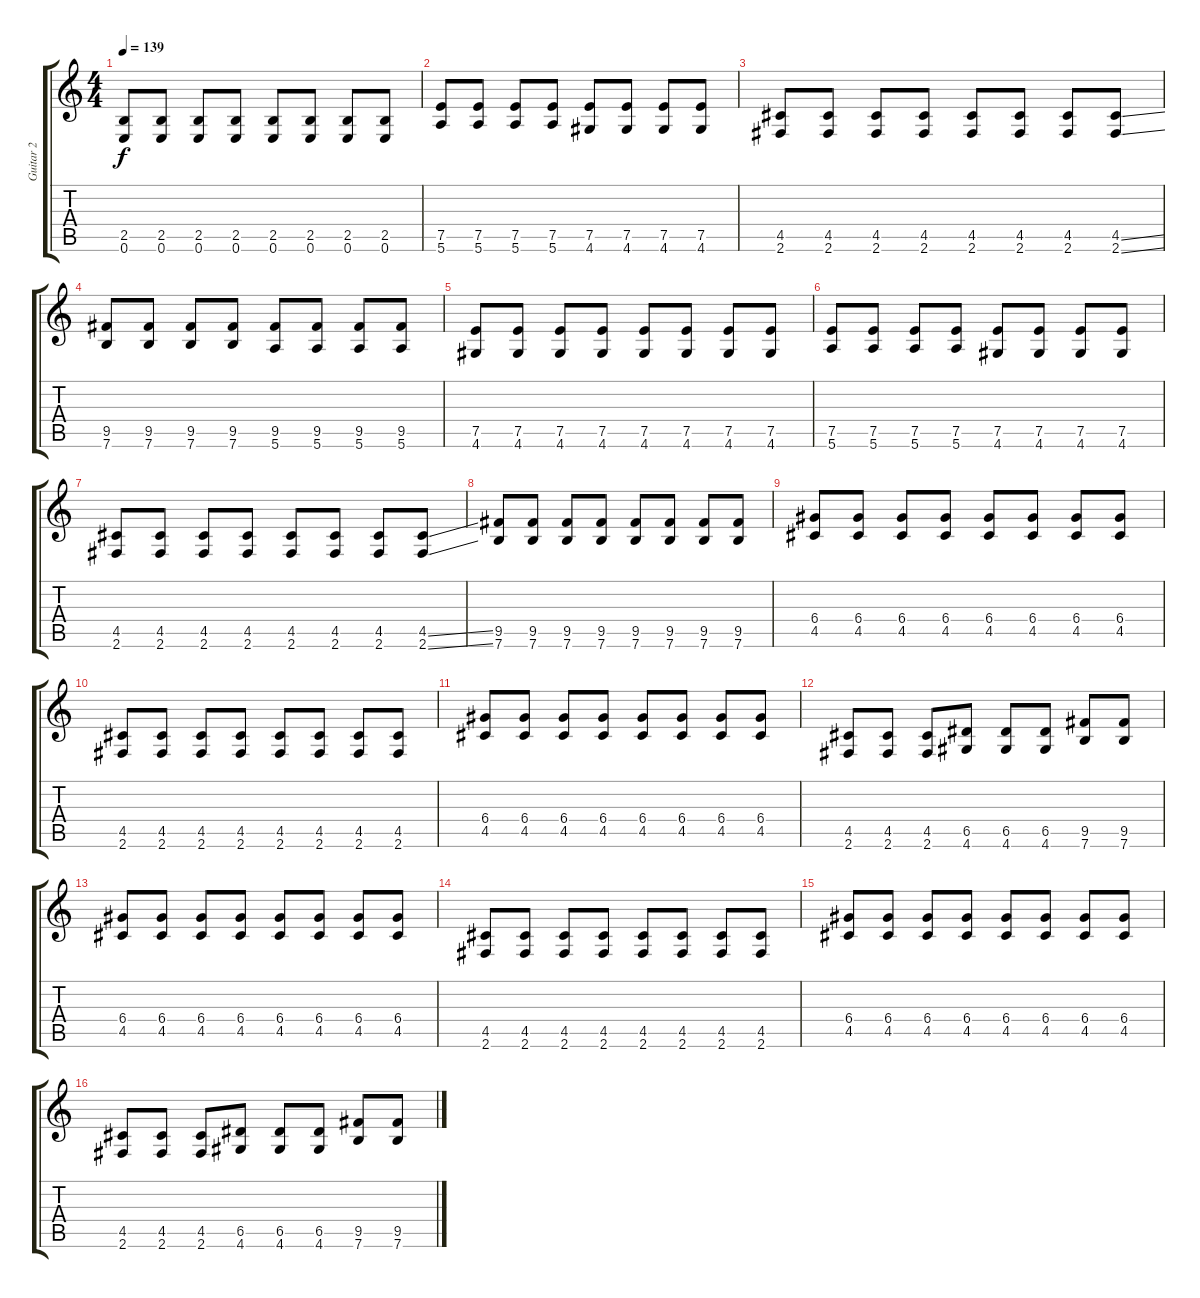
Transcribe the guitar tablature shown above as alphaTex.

\track ("Guitar 2" "Guitar 2") {instrument distortionguitar}
\staff {score tabs}
\tuning (E4 B3 G3 D3 A2 E2) {hide}
\ts (4 4)
\tempo 139
\clef g2
\ks c
(2.5 0.6).8{dy f} (2.5 0.6).8 (2.5 0.6).8 (2.5 0.6).8 (2.5 0.6).8 (2.5 0.6).8 (2.5 0.6).8 (2.5 0.6).8 |
(7.5 5.6).8 (7.5 5.6).8 (7.5 5.6).8 (7.5 5.6).8 (7.5 4.6).8 (7.5 4.6).8 (7.5 4.6).8 (7.5 4.6).8 |
(4.5 2.6).8 (4.5 2.6).8 (4.5 2.6).8 (4.5 2.6).8 (4.5 2.6).8 (4.5 2.6).8 (4.5 2.6).8 (4.5{ss} 2.6{ss}).8 |
(9.5 7.6).8 (9.5 7.6).8 (9.5 7.6).8 (9.5 7.6).8 (9.5 5.6).8 (9.5 5.6).8 (9.5 5.6).8 (9.5 5.6).8 |
(7.5 4.6).8 (7.5 4.6).8 (7.5 4.6).8 (7.5 4.6).8 (7.5 4.6).8 (7.5 4.6).8 (7.5 4.6).8 (7.5 4.6).8 |
(7.5 5.6).8 (7.5 5.6).8 (7.5 5.6).8 (7.5 5.6).8 (7.5 4.6).8 (7.5 4.6).8 (7.5 4.6).8 (7.5 4.6).8 |
(4.5 2.6).8 (4.5 2.6).8 (4.5 2.6).8 (4.5 2.6).8 (4.5 2.6).8 (4.5 2.6).8 (4.5 2.6).8 (4.5{ss} 2.6{ss}).8 |
(9.5 7.6).8 (9.5 7.6).8 (9.5 7.6).8 (9.5 7.6).8 (9.5 7.6).8 (9.5 7.6).8 (9.5 7.6).8 (9.5 7.6).8 |
(6.4 4.5).8 (6.4 4.5).8 (6.4 4.5).8 (6.4 4.5).8 (6.4 4.5).8 (6.4 4.5).8 (6.4 4.5).8 (6.4 4.5).8 |
(4.5 2.6).8 (4.5 2.6).8 (4.5 2.6).8 (4.5 2.6).8 (4.5 2.6).8 (4.5 2.6).8 (4.5 2.6).8 (4.5 2.6).8 |
(6.4 4.5).8 (6.4 4.5).8 (6.4 4.5).8 (6.4 4.5).8 (6.4 4.5).8 (6.4 4.5).8 (6.4 4.5).8 (6.4 4.5).8 |
(4.5 2.6).8 (4.5 2.6).8 (4.5 2.6).8 (6.5 4.6).8 (6.5 4.6).8 (6.5 4.6).8 (9.5 7.6).8 (9.5 7.6).8 |
(6.4 4.5).8 (6.4 4.5).8 (6.4 4.5).8 (6.4 4.5).8 (6.4 4.5).8 (6.4 4.5).8 (6.4 4.5).8 (6.4 4.5).8 |
(4.5 2.6).8 (4.5 2.6).8 (4.5 2.6).8 (4.5 2.6).8 (4.5 2.6).8 (4.5 2.6).8 (4.5 2.6).8 (4.5 2.6).8 |
(6.4 4.5).8 (6.4 4.5).8 (6.4 4.5).8 (6.4 4.5).8 (6.4 4.5).8 (6.4 4.5).8 (6.4 4.5).8 (6.4 4.5).8 |
(4.5 2.6).8 (4.5 2.6).8 (4.5 2.6).8 (6.5 4.6).8 (6.5 4.6).8 (6.5 4.6).8 (9.5 7.6).8 (9.5 7.6).8
